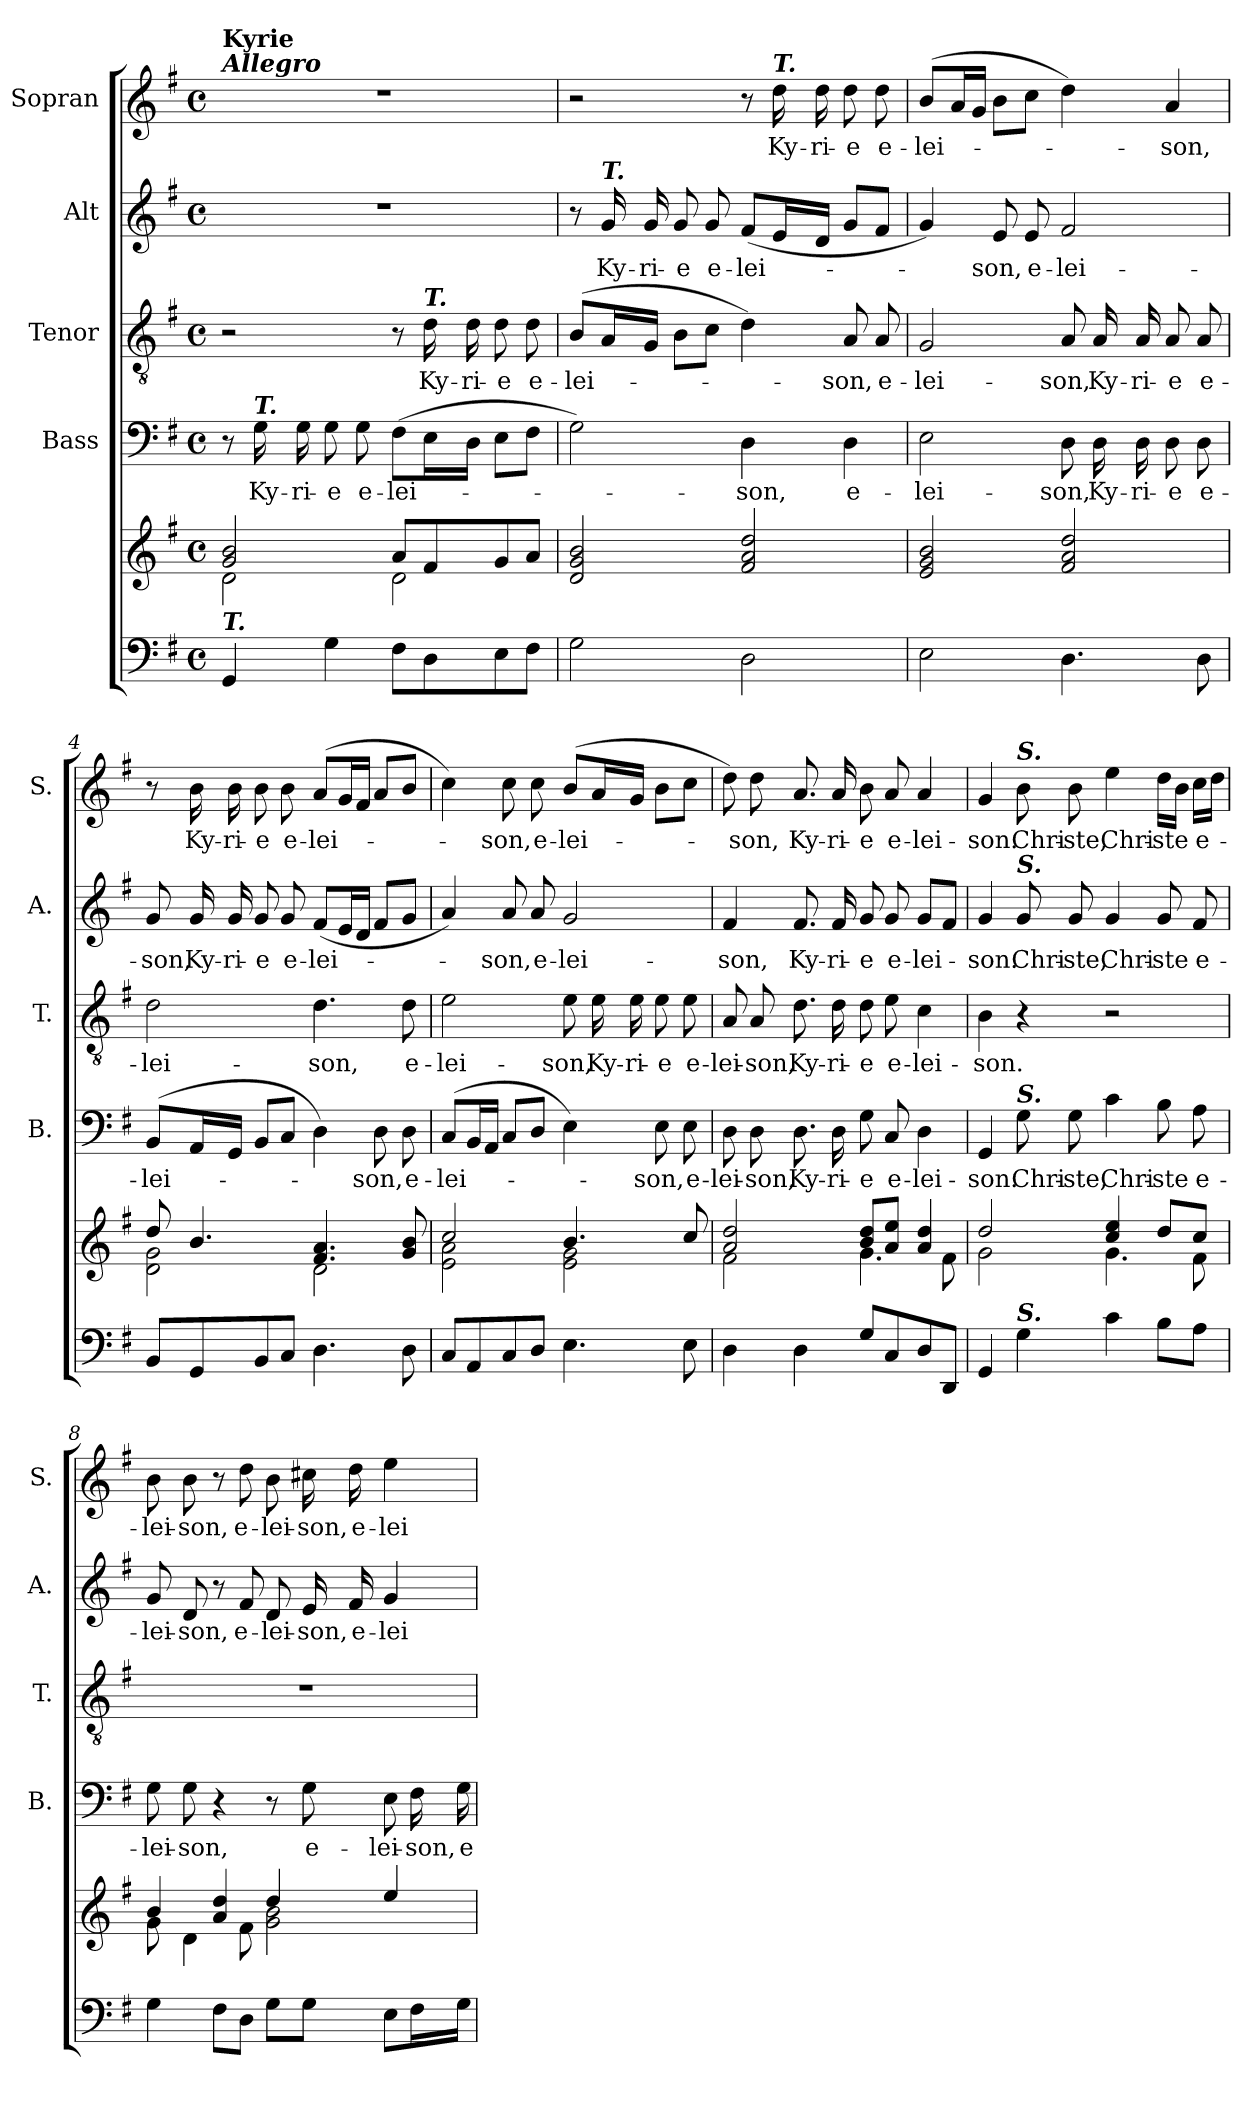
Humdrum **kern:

**kern	**kern	**kern	**text	**kern	**text	**kern	**text	**kern	**text
*part5	*part5	*part4	*part4	*part3	*part3	*part2	*part2	*part1	*part1
*staff6	*staff5	*staff4	*staff4	*staff3	*staff3	*staff2	*staff2	*staff1	*staff1
*	*	*I"Bass	*	*I"Tenor	*	*I"Alt	*	*I"Sopran	*
*	*	*I'B.	*	*I'T.	*	*I'A.	*	*I'S.	*
*clefF4	*clefG2	*clefF4	*	*clefGv2	*	*clefG2	*	*clefG2	*
*k[f#]	*k[f#]	*k[f#]	*	*k[f#]	*	*k[f#]	*	*k[f#]	*
*G:	*G:	*G:	*	*G:	*	*G:	*	*G:	*
*M4/4	*M4/4	*M4/4	*	*M4/4	*	*M4/4	*	*M4/4	*
*met(c)	*met(c)	*met(c)	*	*met(c)	*	*met(c)	*	*met(c)	*
=1	=1	=1	=1	=1	=1	=1	=1	=1	=1
*	*^	*	*	*	*	*	*	*	*
!	!	!	!	!	!	!	!	!	!LO:TX:a:Bi:t=Allegro	!
!	!	!	!	!	!	!	!	!	!LO:TX:a:B:t=Kyrie	!
!LO:TX:a:Bi:t=T.	!	!	!	!	!	!	!	!	!	!
4GG/	2g/ 2b/	2d\	8r	.	2r	.	1r	.	1r	.
!	!	!	!LO:TX:a:Bi:t=T.	!	!	!	!	!	!	!
!	!	!	!	!LO:LY:b	!	!	!	!	!	!
.	.	.	16G\	Ky-	.	.	.	.	.	.
!	!	!	!	!LO:LY:b	!	!	!	!	!	!
.	.	.	16G\	-ri-	.	.	.	.	.	.
!	!	!	!	!LO:LY:b	!	!	!	!	!	!
4G\	.	.	8G\	-e	.	.	.	.	.	.
!	!	!	!	!LO:LY:b	!	!	!	!	!	!
.	.	.	8G\	e-	.	.	.	.	.	.
!	!	!	!	!LO:LY:b	!	!	!	!	!	!
8F#\L	8a/L	2d\	(>8F#\L	-lei-	8r	.	.	.	.	.
!	!	!	!	!	!LO:TX:a:Bi:t=T.	!	!	!	!	!
!	!	!	!	!	!	!LO:LY:b	!	!	!	!
8D\	8f#/	.	16E\L	.	16d\	Ky-	.	.	.	.
!	!	!	!	!	!	!LO:LY:b	!	!	!	!
.	.	.	16D\JJ	.	16d\	-ri-	.	.	.	.
!	!	!	!	!	!	!LO:LY:b	!	!	!	!
8E\	8g/	.	8E\L	.	8d\	-e	.	.	.	.
!	!	!	!	!	!	!LO:LY:b	!	!	!	!
8F#\J	8a/J	.	8F#\J	.	8d\	e-	.	.	.	.
*	*v	*v	*	*	*	*	*	*	*	*
=2	=2	=2	=2	=2	=2	=2	=2	=2	=2
!	!	!	!	!	!LO:LY:b	!	!	!	!
2G\	2d/ 2g/ 2b/	2G\)	.	(>8B/L	-lei-	8r	.	2r	.
!	!	!	!	!	!	!LO:TX:a:Bi:t=T.	!	!	!
!	!	!	!	!	!	!	!LO:LY:b	!	!
.	.	.	.	16A/L	.	16g/	Ky-	.	.
!	!	!	!	!	!	!	!LO:LY:b	!	!
.	.	.	.	16G/JJ	.	16g/	-ri-	.	.
!	!	!	!	!	!	!	!LO:LY:b	!	!
.	.	.	.	8B\L	.	8g/	-e	.	.
!	!	!	!	!	!	!	!LO:LY:b	!	!
.	.	.	.	8c\J	.	8g/	e-	.	.
!	!	!	!LO:LY:b	!	!	!	!LO:LY:b	!	!
2D\	2f#/ 2a/ 2dd/	4D\	-son,	4d\)	.	(<8f#/L	-lei-	8r	.
!	!	!	!	!	!	!	!	!LO:TX:a:Bi:t=T.	!
!	!	!	!	!	!	!	!	!	!LO:LY:b
.	.	.	.	.	.	16e/L	.	16dd\	Ky-
!	!	!	!	!	!	!	!	!	!LO:LY:b
.	.	.	.	.	.	16d/JJ	.	16dd\	-ri-
!	!	!	!LO:LY:b	!	!LO:LY:b	!	!	!	!LO:LY:b
.	.	4D\	e-	8A/	-son,	8g/L	.	8dd\	-e
!	!	!	!	!	!LO:LY:b	!	!	!	!LO:LY:b
.	.	.	.	8A/	e-	8f#/J	.	8dd\	e-
=3	=3	=3	=3	=3	=3	=3	=3	=3	=3
!	!	!	!LO:LY:b	!	!LO:LY:b	!	!	!	!LO:LY:b
2E\	2e/ 2g/ 2b/	2E\	-lei-	2G/	-lei-	4g/)	.	(>8b/L	-lei-
.	.	.	.	.	.	.	.	16a/L	.
.	.	.	.	.	.	.	.	16g/JJ	.
!	!	!	!	!	!	!	!LO:LY:b	!	!
.	.	.	.	.	.	8e/	-son,	8b\L	.
!	!	!	!	!	!	!	!LO:LY:b	!	!
.	.	.	.	.	.	8e/	e-	8cc\J	.
!	!	!	!LO:LY:b	!	!LO:LY:b	!	!LO:LY:b	!	!
4.D\	2f#/ 2a/ 2dd/	8D\	-son,	8A/	-son,	2f#/	-lei-	4dd\)	.
!	!	!	!LO:LY:b	!	!LO:LY:b	!	!	!	!
.	.	16D\	Ky-	16A/	Ky-	.	.	.	.
!	!	!	!LO:LY:b	!	!LO:LY:b	!	!	!	!
.	.	16D\	-ri-	16A/	-ri-	.	.	.	.
!	!	!	!LO:LY:b	!	!LO:LY:b	!	!	!	!LO:LY:b
.	.	8D\	-e	8A/	-e	.	.	4a/	-son,
!	!	!	!LO:LY:b	!	!LO:LY:b	!	!	!	!
8D\	.	8D\	e-	8A/	e-	.	.	.	.
!!LO:LB:g=z
=4	=4	=4	=4	=4	=4	=4	=4	=4	=4
*	*^	*	*	*	*	*	*	*	*
!	!	!	!	!LO:LY:b	!	!LO:LY:b	!	!LO:LY:b	!	!
8BB/L	8dd/	2d\ 2g\	(>8BB/L	-lei-	2d\	-lei-	8g/	-son,	8r	.
!	!	!	!	!	!	!	!	!LO:LY:b	!	!LO:LY:b
8GG/	4.b/	.	16AA/L	.	.	.	16g/	Ky-	16b\	Ky-
!	!	!	!	!	!	!	!	!LO:LY:b	!	!LO:LY:b
.	.	.	16GG/JJ	.	.	.	16g/	-ri-	16b\	-ri-
!	!	!	!	!	!	!	!	!LO:LY:b	!	!LO:LY:b
8BB/	.	.	8BB/L	.	.	.	8g/	-e	8b\	-e
!	!	!	!	!	!	!	!	!LO:LY:b	!	!LO:LY:b
8C/J	.	.	8C/J	.	.	.	8g/	e-	8b\	e-
!	!	!	!	!	!	!LO:LY:b	!	!LO:LY:b	!	!LO:LY:b
4.D\	4.f#/ 4.a/	2d\	4D\)	.	4.d\	-son,	(<8f#/L	-lei-	(>8a/L	-lei-
.	.	.	.	.	.	.	16e/L	.	16g/L	.
.	.	.	.	.	.	.	16d/JJ	.	16f#/JJ	.
!	!	!	!	!LO:LY:b	!	!	!	!	!	!
.	.	.	8D\	-son,	.	.	8f#/L	.	8a/L	.
!	!	!	!	!LO:LY:b	!	!LO:LY:b	!	!	!	!
8D\	8g/ 8b/	.	8D\	e-	8d\	e-	8g/J	.	8b/J	.
=5	=5	=5	=5	=5	=5	=5	=5	=5	=5	=5
!	!	!	!	!LO:LY:b	!	!LO:LY:b	!	!	!	!
8C/L	2cc/	2e\ 2a\	(>8C/L	-lei-	2e\	-lei-	4a/)	.	4cc\)	.
8AA/	.	.	16BB/L	.	.	.	.	.	.	.
.	.	.	16AA/JJ	.	.	.	.	.	.	.
!	!	!	!	!	!	!	!	!LO:LY:b	!	!LO:LY:b
8C/	.	.	8C/L	.	.	.	8a/	-son,	8cc\	-son,
!	!	!	!	!	!	!	!	!LO:LY:b	!	!LO:LY:b
8D/J	.	.	8D/J	.	.	.	8a/	e-	8cc\	e-
!	!	!	!	!	!	!LO:LY:b	!	!LO:LY:b	!	!LO:LY:b
4.E\	4.b/	2e\ 2g\	4E\)	.	8e\	-son,	2g/	-lei-	(>8b/L	-lei-
!	!	!	!	!	!	!LO:LY:b	!	!	!	!
.	.	.	.	.	16e\	Ky-	.	.	16a/L	.
!	!	!	!	!	!	!LO:LY:b	!	!	!	!
.	.	.	.	.	16e\	-ri-	.	.	16g/JJ	.
!	!	!	!	!LO:LY:b	!	!LO:LY:b	!	!	!	!
.	.	.	8E\	-son,	8e\	-e	.	.	8b\L	.
!	!	!	!	!LO:LY:b	!	!LO:LY:b	!	!	!	!
8E\	8cc/	.	8E\	e-	8e\	e-	.	.	8cc\J	.
=6	=6	=6	=6	=6	=6	=6	=6	=6	=6	=6
!	!	!	!	!LO:LY:b	!	!LO:LY:b	!	!LO:LY:b	!	!
4D\	2a/ 2dd/	2f#\	8D\	-lei-	8A/	-lei-	4f#/	-son,	8dd\)	.
!	!	!	!	!LO:LY:b	!	!LO:LY:b	!	!	!	!LO:LY:b
.	.	.	8D\	-son,	8A/	-son,	.	.	8dd\	-son,
!	!	!	!	!LO:LY:b	!	!LO:LY:b	!	!LO:LY:b	!	!LO:LY:b
4D\	.	.	8.D\	Ky-	8.d\	Ky-	8.f#/	Ky-	8.a/	Ky-
!	!	!	!	!LO:LY:b	!	!LO:LY:b	!	!LO:LY:b	!	!LO:LY:b
.	.	.	16D\	-ri-	16d\	-ri-	16f#/	-ri-	16a/	-ri-
!	!	!	!	!LO:LY:b	!	!LO:LY:b	!	!LO:LY:b	!	!LO:LY:b
8G/L	8b/ 8dd/L	4.g\	8G\	-e	8d\	-e	8g/	-e	8b\	-e
!	!	!	!	!LO:LY:b	!	!LO:LY:b	!	!LO:LY:b	!	!LO:LY:b
8C/	8a/ 8ee/J	.	8C/	e-	8e\	e-	8g/	e-	8a/	e-
!	!	!	!	!LO:LY:b	!	!LO:LY:b	!	!LO:LY:b	!	!LO:LY:b
8D/	4a/ 4dd/	.	4D\	-lei-	4c\	-lei-	8g/L	-lei-	4a/	-lei-
8DD/J	.	8f#\	.	.	.	.	8f#/J	.	.	.
!!LO:PB:g=z
=7	=7	=7	=7	=7	=7	=7	=7	=7	=7	=7
!	!	!	!	!LO:LY:b	!	!LO:LY:b	!	!LO:LY:b	!	!LO:LY:b
4GG/	2dd/	2g\	4GG/	-son.	4B\	-son.	4g/	-son.	4g/	-son.
!	!	!	!	!	!	!	!	!	!LO:TX:a:Bi:t=S.	!
!	!	!	!	!	!	!	!LO:TX:a:Bi:t=S.	!	!	!
!	!	!	!LO:TX:a:Bi:t=S.	!	!	!	!	!	!	!
!LO:TX:a:Bi:t=S.	!	!	!	!	!	!	!	!	!	!
!	!	!	!	!LO:LY:b	!	!	!	!LO:LY:b	!	!LO:LY:b
4G\	.	.	8G\	Chri-	4r	.	8g/	Chri-	8b\	Chri-
!	!	!	!	!LO:LY:b	!	!	!	!LO:LY:b	!	!LO:LY:b
.	.	.	8G\	-ste,	.	.	8g/	-ste,	8b\	-ste,
!	!	!	!	!LO:LY:b	!	!	!	!LO:LY:b	!	!LO:LY:b
4c\	4cc/ 4ee/	4.g\	4c\	Chri-	2r	.	4g/	Chri-	4ee\	Chri-
!	!	!	!	!LO:LY:b	!	!	!	!LO:LY:b	!	!LO:LY:b
8B\L	8dd/L	.	8B\	-ste	.	.	8g/	-ste	16dd\LL	-ste
.	.	.	.	.	.	.	.	.	16b\JJ	.
!	!	!	!	!LO:LY:b	!	!	!	!LO:LY:b	!	!LO:LY:b
8A\J	8cc/J	8f#\	8A\	e-	.	.	8f#/	e-	16cc\LL	e-
.	.	.	.	.	.	.	.	.	16dd\JJ	.
=8	=8	=8	=8	=8	=8	=8	=8	=8	=8	=8
!	!	!	!	!LO:LY:b	!	!	!	!LO:LY:b	!	!LO:LY:b
4G\	4b/	8g\	8G\	-lei-	1r	.	8g/	-lei-	8b\	-lei-
!	!	!	!	!LO:LY:b	!	!	!	!LO:LY:b	!	!LO:LY:b
.	.	4d\	8G\	-son,	.	.	8d/	-son,	8b\	-son,
8F#\L	4a/ 4dd/	.	4r	.	.	.	8r	.	8r	.
!	!	!	!	!	!	!	!	!LO:LY:b	!	!LO:LY:b
8D\J	.	8f#\	.	.	.	.	8f#/	e-	8dd\	e-
!	!	!	!	!	!	!	!	!LO:LY:b	!	!LO:LY:b
8G\L	4dd/	2g\ 2b\	8r	.	.	.	8d/	-lei-	8b\	-lei-
!	!	!	!	!LO:LY:b	!	!	!	!LO:LY:b	!	!LO:LY:b
8G\J	.	.	8G\	e-	.	.	16e/	-son,	16cc#X\	-son,
!	!	!	!	!	!	!	!	!LO:LY:b	!	!LO:LY:b
.	.	.	.	.	.	.	16f#/	e-	16dd\	e-
!	!	!	!	!LO:LY:b	!	!	!	!LO:LY:b	!	!LO:LY:b
8E\L	4ee/	.	8E\	-lei-	.	.	4g/	-lei-	4ee\	-lei-
!	!	!	!	!LO:LY:b	!	!	!	!	!	!
16F#\L	.	.	16F#\	-son,	.	.	.	.	.	.
!	!	!	!	!LO:LY:b	!	!	!	!	!	!
16G\JJ	.	.	16G\	e-	.	.	.	.	.	.
*	*v	*v	*	*	*	*	*	*	*	*
=	=	=	=	=	=	=	=	=	=
*-	*-	*-	*-	*-	*-	*-	*-	*-	*-
